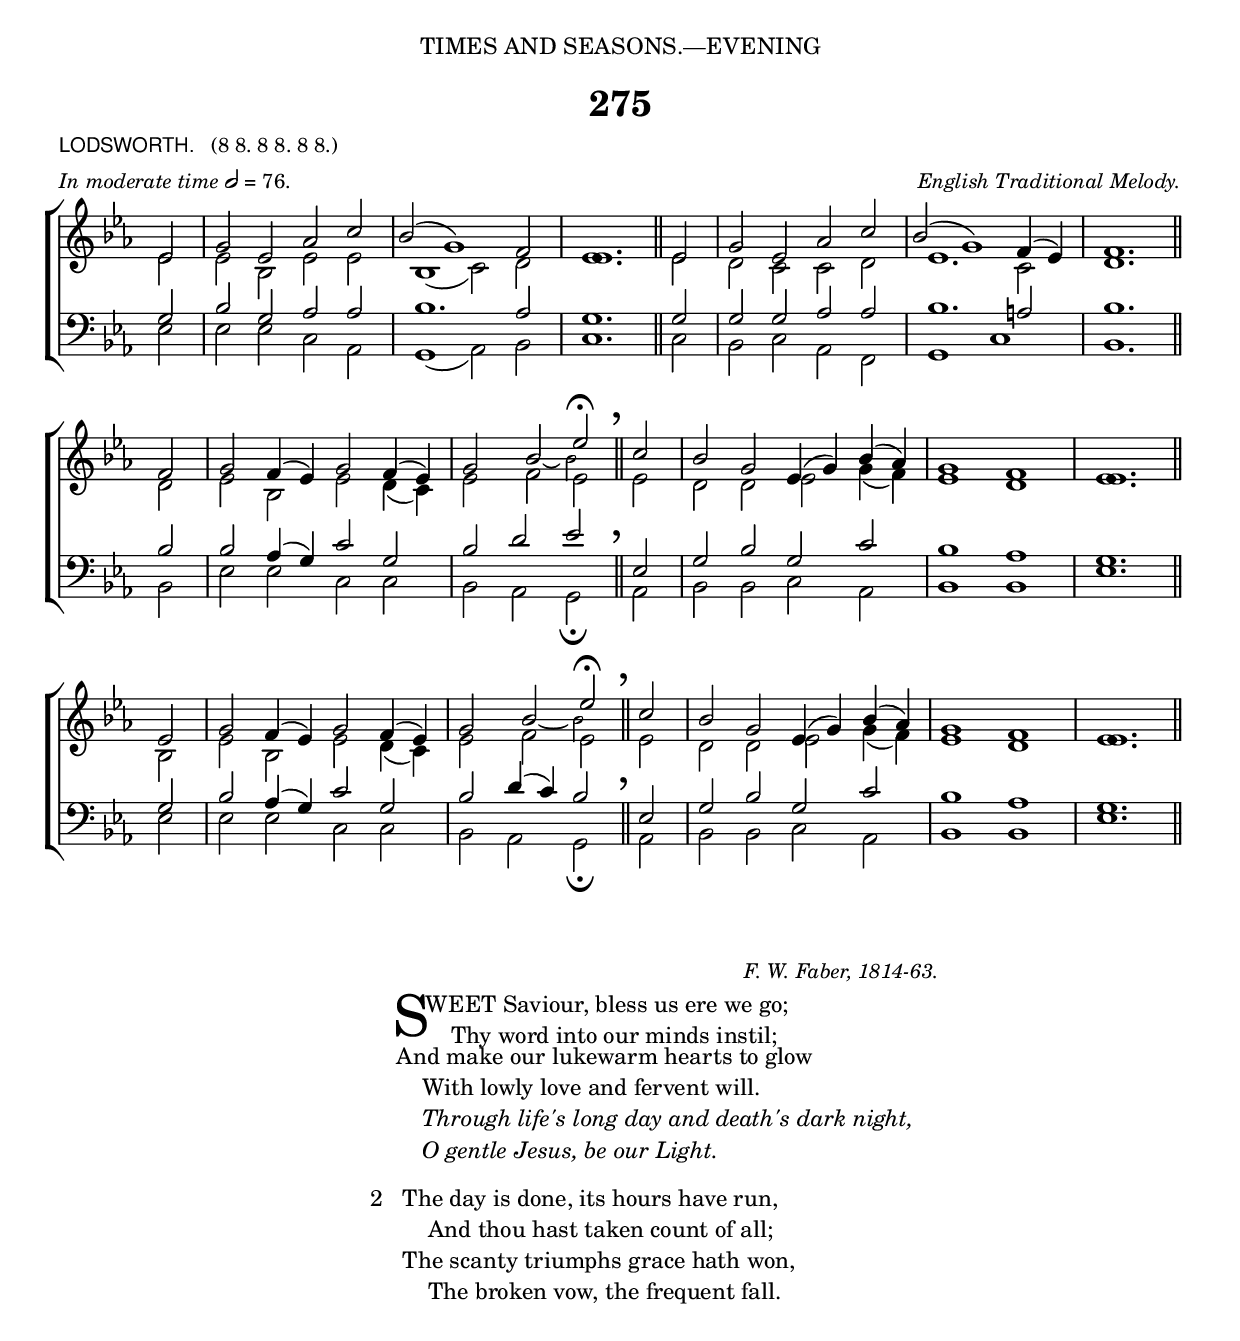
%%%% 424.png
%%%% Hymn 275. Lodsworth. Sweet saviour, bless us ere we go;
%%%% Rev 1.

\version "2.10"

\header {
  dedication = \markup {  \center-align { "TIMES AND SEASONS.—EVENING"
	\hspace #0.1 }}	
	
	title = "275"   
  
  poet = \markup { \small {  \line { \sans { "LODSWORTH."} \hspace #1 \roman {"(8 8. 8 8. 8 8.)"}} }}
  
  meter = \markup { \small { \italic {In moderate time} \general-align #Y #DOWN \note #"2" #0.5 = 76. }}
  
  arranger = \markup { \small { \italic "English Traditional Melody." }}
  
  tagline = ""
}

%%%%%%%%%%%%%%%%%%%%%%%%%%% Macros

%%% Merge. Macro to pull note slightly leftwards.  Used to produce those partially merged wholenotes 

merge = { \once \override NoteColumn #'force-hshift = #-0.01 }

%%generates the breathmarks
breathmark = { 
	\override Score.RehearsalMark #'break-visibility = #begin-of-line-invisible
	\override Score.RehearsalMark #'Y-offset = #'4.0
	\override Score.RehearsalMark #'X-offset = #'-0.5
	\mark \markup { \fontsize #4 "," }
	}

%%shortcut macro for small notes
smallnote = {  \once \set fontSize = #-3 
              \once \override Stem #'length = #4  }

%% Used to pull an upstem note left. Used when a slurred note pair straddles a longer note below and when notecolumn force-hshift does not work 
topstraddle = { \once \override Score.SeparationItem #'padding = #2
              \once \override NoteHead #'X-offset = #-1.5 
              \once \override Stem #'X-offset = #-0.2 }	      
	          
%%%%%%%%%%%%%%%%%%%%%%%%%%% End of macro definitions

%%% SATB voices

global = {
  \time 4/2
  \key ees \major
  \set Staff.midiInstrument = "church organ"
}

soprano = \relative c' { 
  \partial 2 ees2 | g2 ees2 aes2 c2 | \topstraddle bes2 ( g1 -) f2 | ees1. \bar "||" ees2 | g2 ees2 aes2 c2 | \topstraddle bes2 ( g1 -) f4 ( ees4 -) | f1. \bar "||" \break
  f2 | g2 f4 ( ees4 -) g2 f4 ( ees4 -) | g2 bes2 ees2^\fermata \breathmark \bar "||" c2 | bes2 g2 ees4 ( g4 -) bes4 ( aes4 -) | g1 f1 | ees1. \bar "||" \break
  ees2 | g2 f4 ( ees4 -) g2 f4 ( ees4 -) | g2 bes2 ees2^\fermata \breathmark \bar "||" c2 | bes2 g2 ees4 ( g4 -) bes4 ( aes4 -) | g1 f1 | ees1. \bar "||" 
}
   
alto = \relative c' {  
  ees2 | ees2 bes2 ees2 ees2 | bes1 ( c2 -) d2 | \merge ees1. \bar "||" ees2 | d2 c2 c2 d2 | ees1. c2 | d1. \bar "||" 
  d2 | ees2 bes2 ees2 d4 ( c4 -) | ees2 f2 ees2 \bar "||" ees2 | d2 d2 ees2 g4 ( f4 -) | ees1 d1 | \merge ees1. \bar "||" 
  bes2 | ees2 bes2 ees2 d4 ( c4 -) | ees2 f2 ees2 \bar "||" ees2 | d2 d2 ees2 g4 ( f4 -) | ees1 d1 | \merge ees1. \bar "||" 
}

tenor = \relative c {\clef bass 
  g'2 | bes2 g2 aes2 aes2 | bes1. aes2 | g1. \bar "||" g2 | g2 g2 aes2 aes2 | bes1. a2 | bes1. \bar "||" 
  bes2 | bes2 aes4 ( g4 -) c2 g2 | bes2 d2 ees2 \bar "||" ees,2 | g2 bes2 g2 c2 | bes1 aes1 | g1. \bar "||" 
  g2 | bes2 aes4 ( g4 -) c2 g2 | bes2 d4 ( c4 -) bes2 \bar "||" ees,2 | g2 bes2 g2 c2 | bes1 aes1 | g1. \bar "||"
}

bass = \relative c {\clef bass 
  ees2 | ees2 ees2 c2 aes2 | g1 ( aes2 -) bes2 | c1. \bar "||" c2 | bes2 c2 aes2 f2 | g1 c1 | bes1. \bar "||" 
  bes2 | ees2 ees2 c2 c2 | bes2 aes2 g2_\fermata \bar "||" aes2 | bes2 bes2 c2 aes2 | bes1 bes1 | ees1. \bar "||" 
  ees2 | ees2 ees2 c2 c2 | bes2 aes2 g2_\fermata \bar "||" aes2 | bes2 bes2 c2 aes2 | bes1 bes1 | ees1. \bar "||" 
}

altsop = \relative c' { \voiceThree s2 | s1 * 14
                       s2 \stemDown 
                       \once \override Stem #'transparent = ##t
		       \once \override NoteHead #'transparent = ##t
		       \once \override Tie #'control-points = #'((3 . -0.5 ) ( 3.5 . -1 ) ( 4.1 . -1 ) ( 4.6 . -0.5))
                       bes'2 ~ \smallnote bes2 s2 s1 * 8 s2
		        \once \override Stem #'transparent = ##t
		       \once \override NoteHead #'transparent = ##t
		       \once \override Tie #'control-points = #'((3 . -0.5 ) ( 3.5 . -1 ) ( 5.3 . -1 ) ( 5.8 . -0.5))
		       bes2 ~ \smallnote bes2 
}

#(ly:set-option 'point-and-click #f)

\paper {
  #(set-paper-size "a4")
%  annotate-spacing = ##t
  print-page-number = ##f
  ragged-last-bottom = ##t
  ragged-bottom = ##t
}

\book{

%%% Score block	

\score{
\new ChoirStaff	
<<
	\context Staff = upper << 
	\context Voice = sopranos { \voiceOne \global \soprano }
	\context Voice = altsop   { \global \altsop }
	\context Voice = altos    { \voiceTwo \global \alto }
	                      >>
	\context Staff = lower <<
	\context Voice = tenors { \voiceOne \global \tenor }
	\context Voice = basses { \voiceTwo \global \bass }
			        >>
>>
\layout {
		indent=0
		\context { \Score \remove "Bar_number_engraver" }
		\context { \Staff \remove "Time_signature_engraver" }
		\context { \Score \remove "Mark_engraver"  }
                \context { \Staff \consists "Mark_engraver"  }
	} %% close layout
	
} %%% Score bracket

%%% A separate score block to generate midi without the alternate notes

\score{
\new ChoirStaff	
<<
	\context Staff = upper << 
	\context Voice = sopranos { \voiceOne \global \soprano }
	\context Voice = altos    { \voiceTwo \global \alto }
	                      >>
	\context Staff = lower <<
	\context Voice = tenors { \voiceOne \global \tenor }
	\context Voice = basses { \voiceTwo \global \bass }
			        >>
>>

\midi { \context { \Score tempoWholesPerMinute = #(ly:make-moment 76 2) }}      
  		
} %%% Score bracket

%%% Lyric titles and attributions

\markup { "               "}
\markup { "               "}


\markup { \hspace #66 \small { \italic "F. W. Faber, 1814-63." }} 
          
\markup { "               "}

%%% Lyrics

\markup { \hspace #30 %%add space as necc. to center the column
          \column { %% super column of everything
	              \column { %%verse 1 is a column of 2 lines  
	                  \line { \hspace #2.2 \column { \lower #2.4 \fontsize #8 "S" }   %%Drop Cap goes here
				  \hspace #-1.0    %% adjust this if other letters are too far from Drop Cap
				  \column  { \raise #0.0 "WEET Saviour, bless us ere we go;"
			                                "    Thy word into our minds instil;" } }          
	                  \line {  \hspace #2.5  %%adjust hspace until this line left edge is flush with Drop Cap
				   \lower  #1.56  %%adjust this until the line spacing looks right
				   \column {   
					   "And make our lukewarm hearts to glow"
				   "    With lowly love and fervent will."
				   \italic "    Through life's long day and death's dark night,"
				   \italic "    O gentle Jesus, be our Light."
				   "          " %%% adds vertical spacing between verses
			  		}}
		      } %%% end verse 1	
		      	  
           		  \line { "2  "
			   \column {	     
				   "The day is done, its hours have run,"
				   "    And thou hast taken count of all;"
				   "The scanty triumphs grace hath won,"
				   "    The broken vow, the frequent fall."
				   "          " %%% adds vertical spacing between verses
			}}
	  } %%% end supercolumn
} %%% end markup	  
       
       
%%fake score block to occupy space and force a pagebreak.  Can't think of a better way of doing this.
\score{
	{s4 }
\header { breakbefore = ##f piece = ##f opus = ##f tagline = ##f }
\layout{	
	\context { \Staff
		\remove Time_signature_engraver
		\remove Key_engraver
		\remove Clef_engraver
		\remove Staff_symbol_engraver
}}}

%%% Second page
%%% continuation of  lyrics

\markup { \hspace #30   %%add space as necc. to center the column  
		\column { 
			\hspace #1  % adds vertical spacing between verses  
           		\line { "3  "
			   \column {	     
				   "Grant us, dear Lord, from evil ways"
				   "    True absolution and release;"
				   "And bless us, more than in past days,"
				   "    With purity and inward peace."
				   "          " %%% adds vertical spacing between verses
			}}
			\line { "4* "
			   \column {	     
				   "Do more than pardon; give us joy,"
				   "    Sweet fear and sober liberty,"
				   "And loving hearts without alloy,"
				   "    That only long to be like thee."
				   "          " %%% adds vertical spacing between verses				   
			}}
			\line { "5* "
			   \column {	     
				   "Labour is sweet, for thou hast toiled,"
				   "    And care is light, for thou hast cared;"
				   "Let not our works with self be soiled,"
				   "    Nor in unsimple ways ensnared."
				   "          " %%% adds vertical spacing between verses				   
			}}
			\line { "6. "
			   \column {	     
				   "For all we love, the poor, the sad,"
				   "    The sinful,--unto thee we call;"
				   "O let thy mercy make us glad;"
				   "    Thou art our Jesus and our All."
			}}
	  }
} %%% lyric markup bracket



%%% Amen score block
\score{
  \new ChoirStaff
   <<
        \context Staff = upper \with { fontSize = #-3  \override StaffSymbol #'staff-space = #(magstep -2) }  
	                      << 
	\context Voice = "sopranos" { \relative c' { \clef treble \global \voiceOne  \cadenzaOn g'1 g1   \bar "||" }}
	\context Voice = "altos"    { \relative c' {  \clef treble \global \voiceTwo c1 bes1 \bar "||" }}
	                      >>
			      
	\context Lyrics \lyricsto "altos" { \override LyricText #'font-size = #-1 A -- men. }
	
	\context Staff = lower \with { fontSize = #-3  \override StaffSymbol #'staff-space = #(magstep -2) }  
	                       <<
	\context Voice = "tenors" { \relative c { \clef bass \global \voiceThree aes'1 g1   \bar "||" }}
	\context Voice = "basses" { \relative c { \clef bass \global \voiceFour  aes1 ees'1  \bar "||" }}
			        >> 
  >>			      
\header { breakbefore = ##f piece = " " opus = " " }
\layout { 
	\context { \Score timing = ##f }
	ragged-right = ##t
	indent = 15\cm
	\context { \Staff \remove Time_signature_engraver }

       }

\midi { \context { \Score tempoWholesPerMinute = #(ly:make-moment 50 2) }}  %%Amen midi       
       
}  


} %%% book bracket


